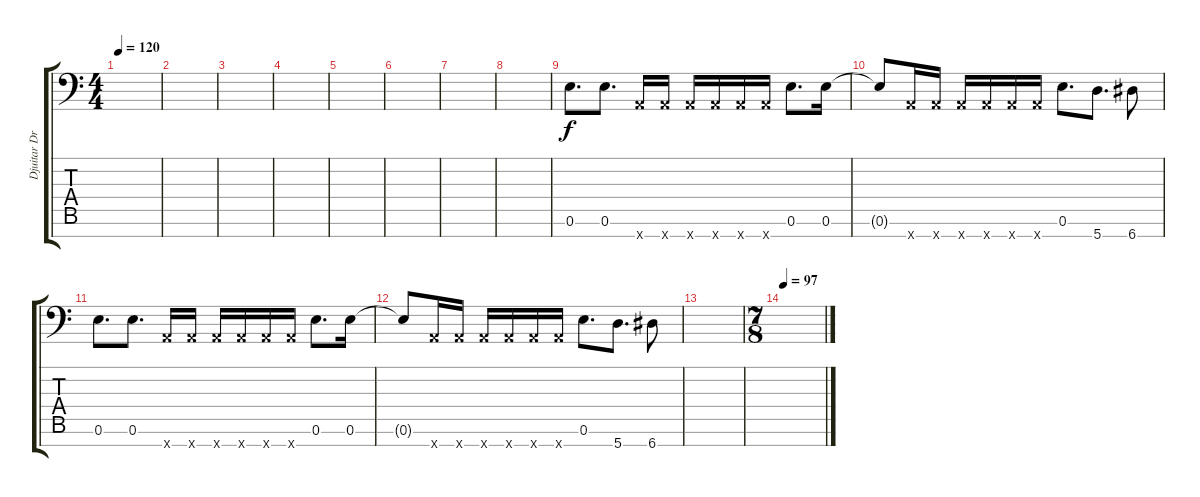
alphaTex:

\track ("Djuitar Dropped A" "Djuitar Dr") {instrument distortionguitar}
\staff {score tabs}
\tuning (E4 B3 G3 D3 A2 E2 A1) {hide}
\ts (4 4)
\tempo 120
\clef f4
\ks c
|
|
|
|
|
|
|
|
0.6.8{d} 0.6.8{d} 0.7{x}.16 0.7{x}.16 0.7{x}.16 0.7{x}.16 0.7{x}.16 0.7{x}.16 0.6.8{d} 0.6.16 |
0.6{t}.8 0.7{x}.16 0.7{x}.16 0.7{x}.16 0.7{x}.16 0.7{x}.16 0.7{x}.16 0.6.8{d} 5.7.8{d} 6.7.8 |
0.6.8{d} 0.6.8{d} 0.7{x}.16 0.7{x}.16 0.7{x}.16 0.7{x}.16 0.7{x}.16 0.7{x}.16 0.6.8{d} 0.6.16 |
0.6{t}.8 0.7{x}.16 0.7{x}.16 0.7{x}.16 0.7{x}.16 0.7{x}.16 0.7{x}.16 0.6.8{d} 5.7.8{d} 6.7.8 |
|
\ts (7 8)
\tempo 97
